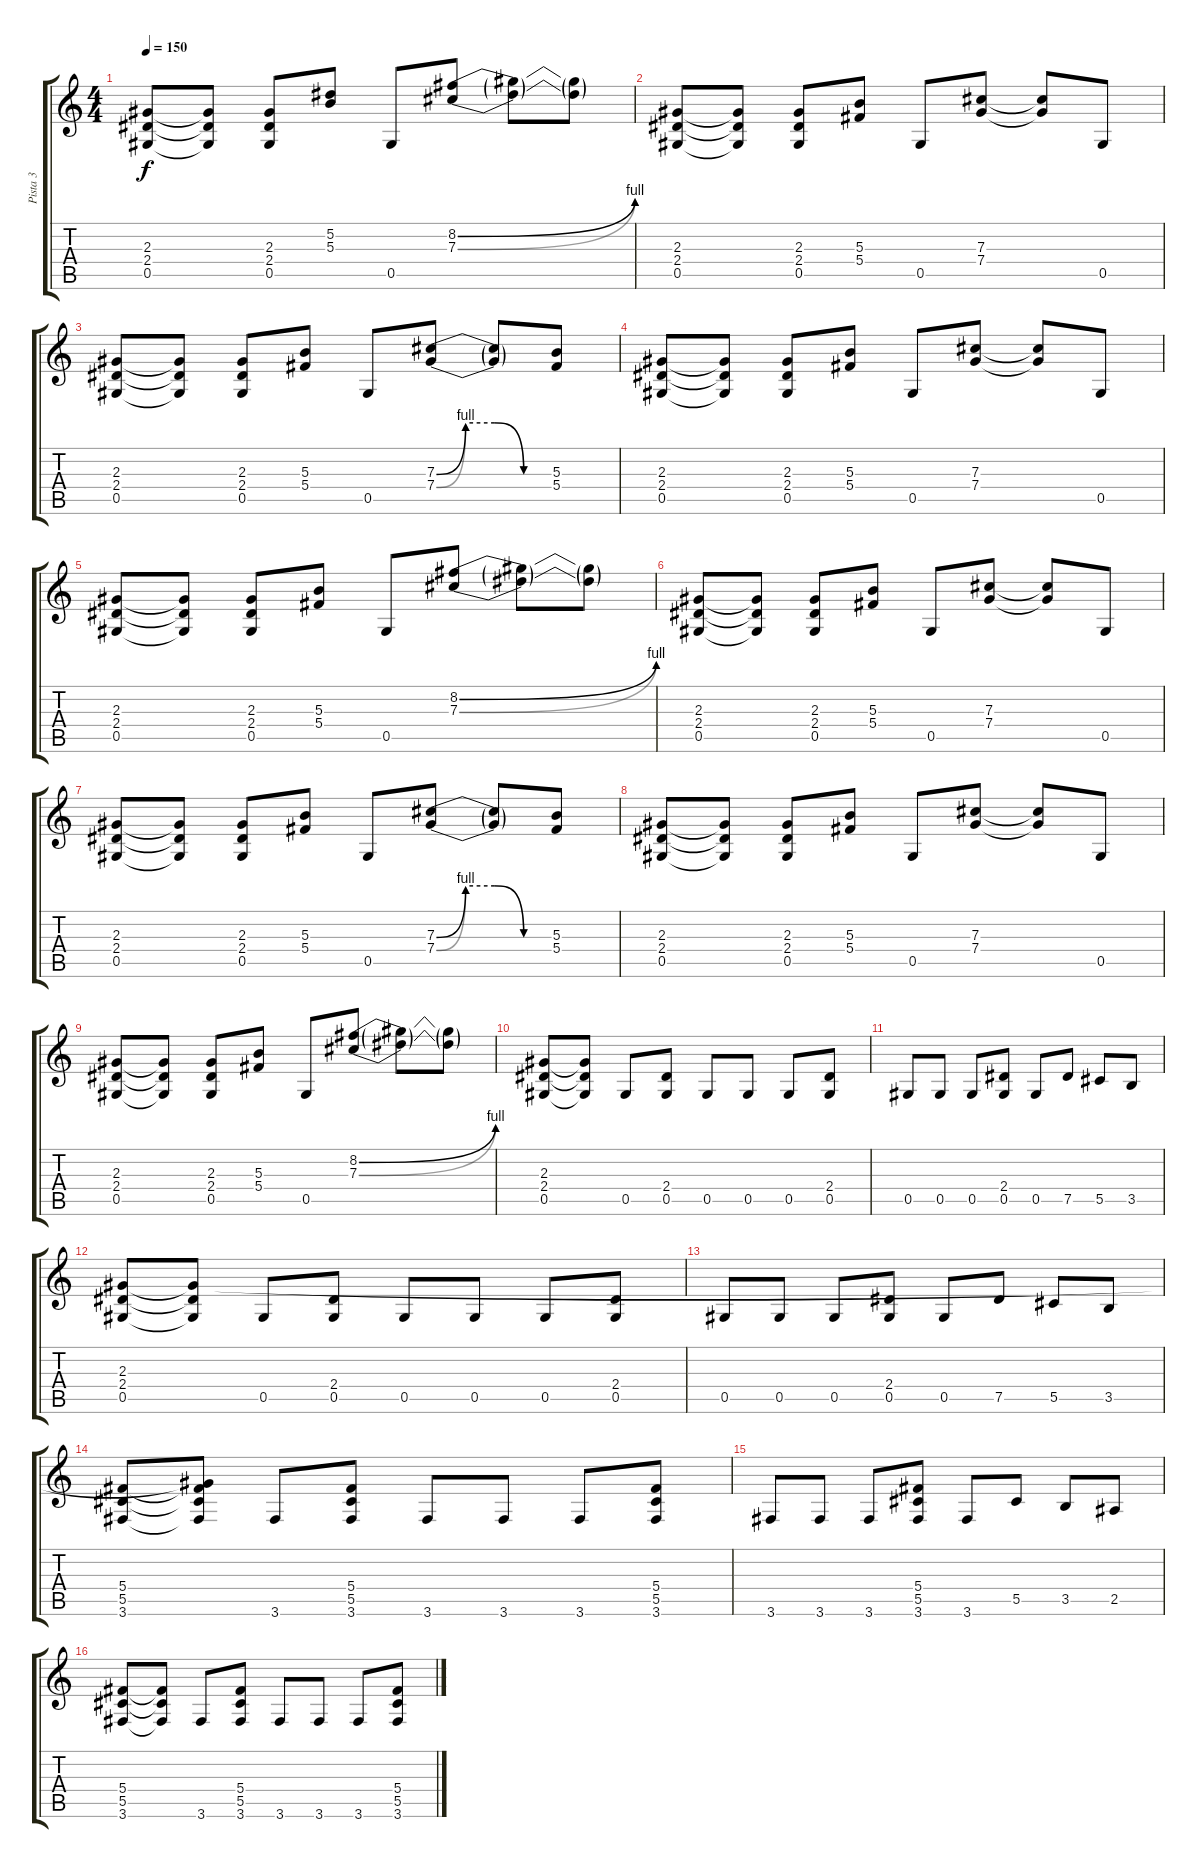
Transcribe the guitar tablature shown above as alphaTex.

\track ("Pista 3" "Pista 3") {instrument distortionguitar}
\staff {score tabs}
\tuning (Eb4 Bb3 Gb3 Db3 Ab2 Eb2) {hide}
\ts (4 4)
\tempo 150
\clef g2
\ks c
(2.3 2.4 0.5).8{dy f} (2.3{t} 2.4{t} 0.5{t}).8 (2.3 2.4 0.5).8 (5.2 5.3).8 0.5.8 (8.2{be (bend 0 0 60 4)} 7.3{be (bend 0 0 60 4)}).8 (8.2{t} 7.3{t}).8 (8.2{t} 7.3{t}).8 |
(2.3 2.4 0.5).8 (2.3{t} 2.4{t} 0.5{t}).8 (2.3 2.4 0.5).8 (5.3 5.4).8 0.5.8 (7.3 7.4).8 (7.3{t} 7.4{t}).8 0.5.8 |
(2.3 2.4 0.5).8 (2.3{t} 2.4{t} 0.5{t}).8 (2.3 2.4 0.5).8 (5.3 5.4).8 0.5.8 (7.3{be (custom 0 0 15 4 30 4 45 0 60 0)} 7.4{be (custom 0 0 15 4 30 4 45 0 60 0)}).8 (7.3{t} 7.4{t}).8 (5.3 5.4).8 |
(2.3 2.4 0.5).8 (2.3{t} 2.4{t} 0.5{t}).8 (2.3 2.4 0.5).8 (5.3 5.4).8 0.5.8 (7.3 7.4).8 (7.3{t} 7.4{t}).8 0.5.8 |
(2.3 2.4 0.5).8 (2.3{t} 2.4{t} 0.5{t}).8 (2.3 2.4 0.5).8 (5.3 5.4).8 0.5.8 (8.2{be (bend 0 0 60 4)} 7.3{be (bend 0 0 60 4)}).8 (8.2{t} 7.3{t}).8 (8.2{t} 7.3{t}).8 |
(2.3 2.4 0.5).8 (2.3{t} 2.4{t} 0.5{t}).8 (2.3 2.4 0.5).8 (5.3 5.4).8 0.5.8 (7.3 7.4).8 (7.3{t} 7.4{t}).8 0.5.8 |
(2.3 2.4 0.5).8 (2.3{t} 2.4{t} 0.5{t}).8 (2.3 2.4 0.5).8 (5.3 5.4).8 0.5.8 (7.3{be (custom 0 0 15 4 30 4 45 0 60 0)} 7.4{be (custom 0 0 15 4 30 4 45 0 60 0)}).8 (7.3{t} 7.4{t}).8 (5.3 5.4).8 |
(2.3 2.4 0.5).8 (2.3{t} 2.4{t} 0.5{t}).8 (2.3 2.4 0.5).8 (5.3 5.4).8 0.5.8 (7.3 7.4).8 (7.3{t} 7.4{t}).8 0.5.8 |
(2.3 2.4 0.5).8 (2.3{t} 2.4{t} 0.5{t}).8 (2.3 2.4 0.5).8 (5.3 5.4).8 0.5.8 (8.2{be (bend 0 0 60 4)} 7.3{be (bend 0 0 60 4)}).8 (8.2{t} 7.3{t}).8 (8.2{t} 7.3{t}).8 |
(2.3 2.4 0.5).8 (2.3{t} 2.4{t} 0.5{t}).8 0.5.8 (2.4 0.5).8 0.5.8 0.5.8 0.5.8 (2.4 0.5).8 |
0.5.8 0.5.8 0.5.8 (2.4 0.5).8 0.5.8 7.5.8 5.5.8 3.5.8 |
(2.3 2.4 0.5).8 (2.3{t} 2.4{t} 0.5{t}).8 0.5.8 (2.4 0.5).8 0.5.8 0.5.8 0.5.8 (2.4 0.5).8 |
0.5.8 0.5.8 0.5.8 (2.4 0.5).8 0.5.8 7.5.8 5.5.8 3.5.8 |
(5.4 5.5 3.6).8 (2.3{t} 5.4{t} 5.5{t} 3.6{t}).8 3.6.8 (5.4 5.5 3.6).8 3.6.8 3.6.8 3.6.8 (5.4 5.5 3.6).8 |
3.6.8 3.6.8 3.6.8 (5.4 5.5 3.6).8 3.6.8 5.5.8 3.5.8 2.5.8 |
(5.4 5.5 3.6).8 (5.4{t} 5.5{t} 3.6{t}).8 3.6.8 (5.4 5.5 3.6).8 3.6.8 3.6.8 3.6.8 (5.4 5.5 3.6).8
